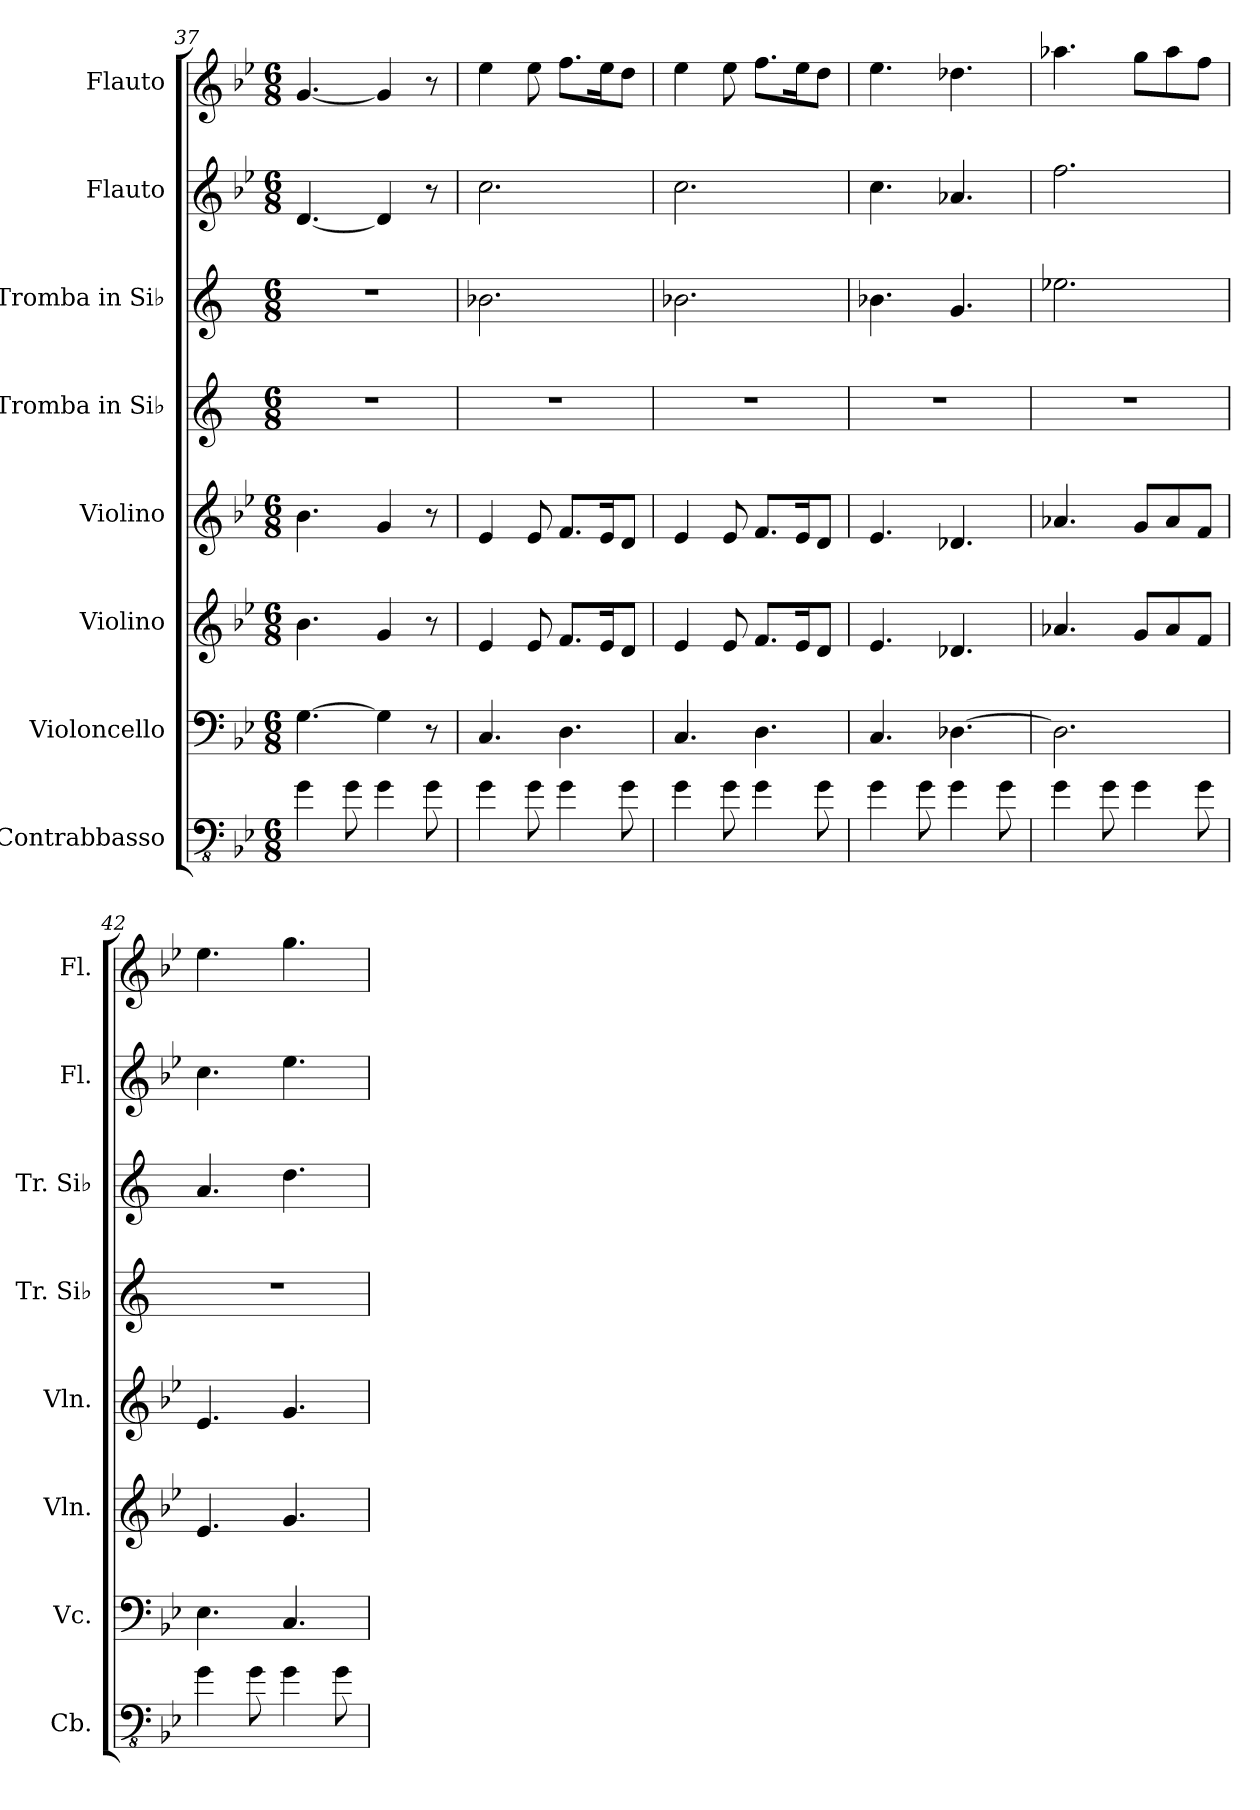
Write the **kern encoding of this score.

**kern	**kern	**kern	**kern	**kern	**kern	**kern	**kern
*part8	*part7	*part6	*part5	*part4	*part3	*part2	*part1
*staff8	*staff7	*staff6	*staff5	*staff4	*staff3	*staff2	*staff1
*I"Contrabbasso	*I"Violoncello	*I"Violino	*I"Violino	*I"Tromba in Si♭	*I"Tromba in Si♭	*I"Flauto	*I"Flauto
*I'Cb.	*I'Vc.	*I'Vln.	*I'Vln.	*I'Tr. Si♭	*I'Tr. Si♭	*I'Fl.	*I'Fl.
*clefFv4	*clefF4	*clefG2	*clefG2	*clefG2	*clefG2	*clefG2	*clefG2
*ITrd7c12	*	*	*	*ITrd1c2	*ITrd1c2	*	*
*k[b-e-]	*k[b-e-]	*k[b-e-]	*k[b-e-]	*k[b-e-]	*k[b-e-]	*k[b-e-]	*k[b-e-]
*M6/8	*M6/8	*M6/8	*M6/8	*M6/8	*M6/8	*M6/8	*M6/8
=37	=37	=37	=37	=37	=37	=37	=37
4GG\	[4.G\	4.b-\	4.b-\	2.r	2.r	[4.d/	[4.g/
8GG\	.	.	.	.	.	.	.
4GG\	4G\]	4g/	4g/	.	.	4d/]	4g/]
8GG\	8r	8r	8r	.	.	8r	8r
=38	=38	=38	=38	=38	=38	=38	=38
4GG\	4.C/	4e-/	4e-/	2.r	2.a-X\	2.cc\	4ee-\
8GG\	.	8e-/	8e-/	.	.	.	8ee-\
4GG\	4.D\	8.f/L	8.f/L	.	.	.	8.ff\L
.	.	16e-/K	16e-/K	.	.	.	16ee-\K
8GG\	.	8d/J	8d/J	.	.	.	8dd\J
=39	=39	=39	=39	=39	=39	=39	=39
4GG\	4.C/	4e-/	4e-/	2.r	2.a-X\	2.cc\	4ee-\
8GG\	.	8e-/	8e-/	.	.	.	8ee-\
4GG\	4.D\	8.f/L	8.f/L	.	.	.	8.ff\L
.	.	16e-/K	16e-/K	.	.	.	16ee-\K
8GG\	.	8d/J	8d/J	.	.	.	8dd\J
!!LO:PB:g=z
=40	=40	=40	=40	=40	=40	=40	=40
4GG\	4.C/	4.e-/	4.e-/	2.r	4.a-X\	4.cc\	4.ee-\
8GG\	.	.	.	.	.	.	.
4GG\	[4.D-X\	4.d-X/	4.d-X/	.	4.f/	4.a-X/	4.dd-X\
8GG\	.	.	.	.	.	.	.
=41	=41	=41	=41	=41	=41	=41	=41
4GG\	2.D-\]	4.a-X/	4.a-X/	2.r	2.dd-X\	2.ff\	4.aa-X\
8GG\	.	.	.	.	.	.	.
4GG\	.	8g/L	8g/L	.	.	.	8gg\L
.	.	8a-/	8a-/	.	.	.	8aa-\
8GG\	.	8f/J	8f/J	.	.	.	8ff\J
=42	=42	=42	=42	=42	=42	=42	=42
4GG\	4.E-\	4.e-/	4.e-/	2.r	4.g/	4.cc\	4.ee-\
8GG\	.	.	.	.	.	.	.
4GG\	4.C/	4.g/	4.g/	.	4.cc\	4.ee-\	4.gg\
8GG\	.	.	.	.	.	.	.
=	=	=	=	=	=	=	=
*-	*-	*-	*-	*-	*-	*-	*-
